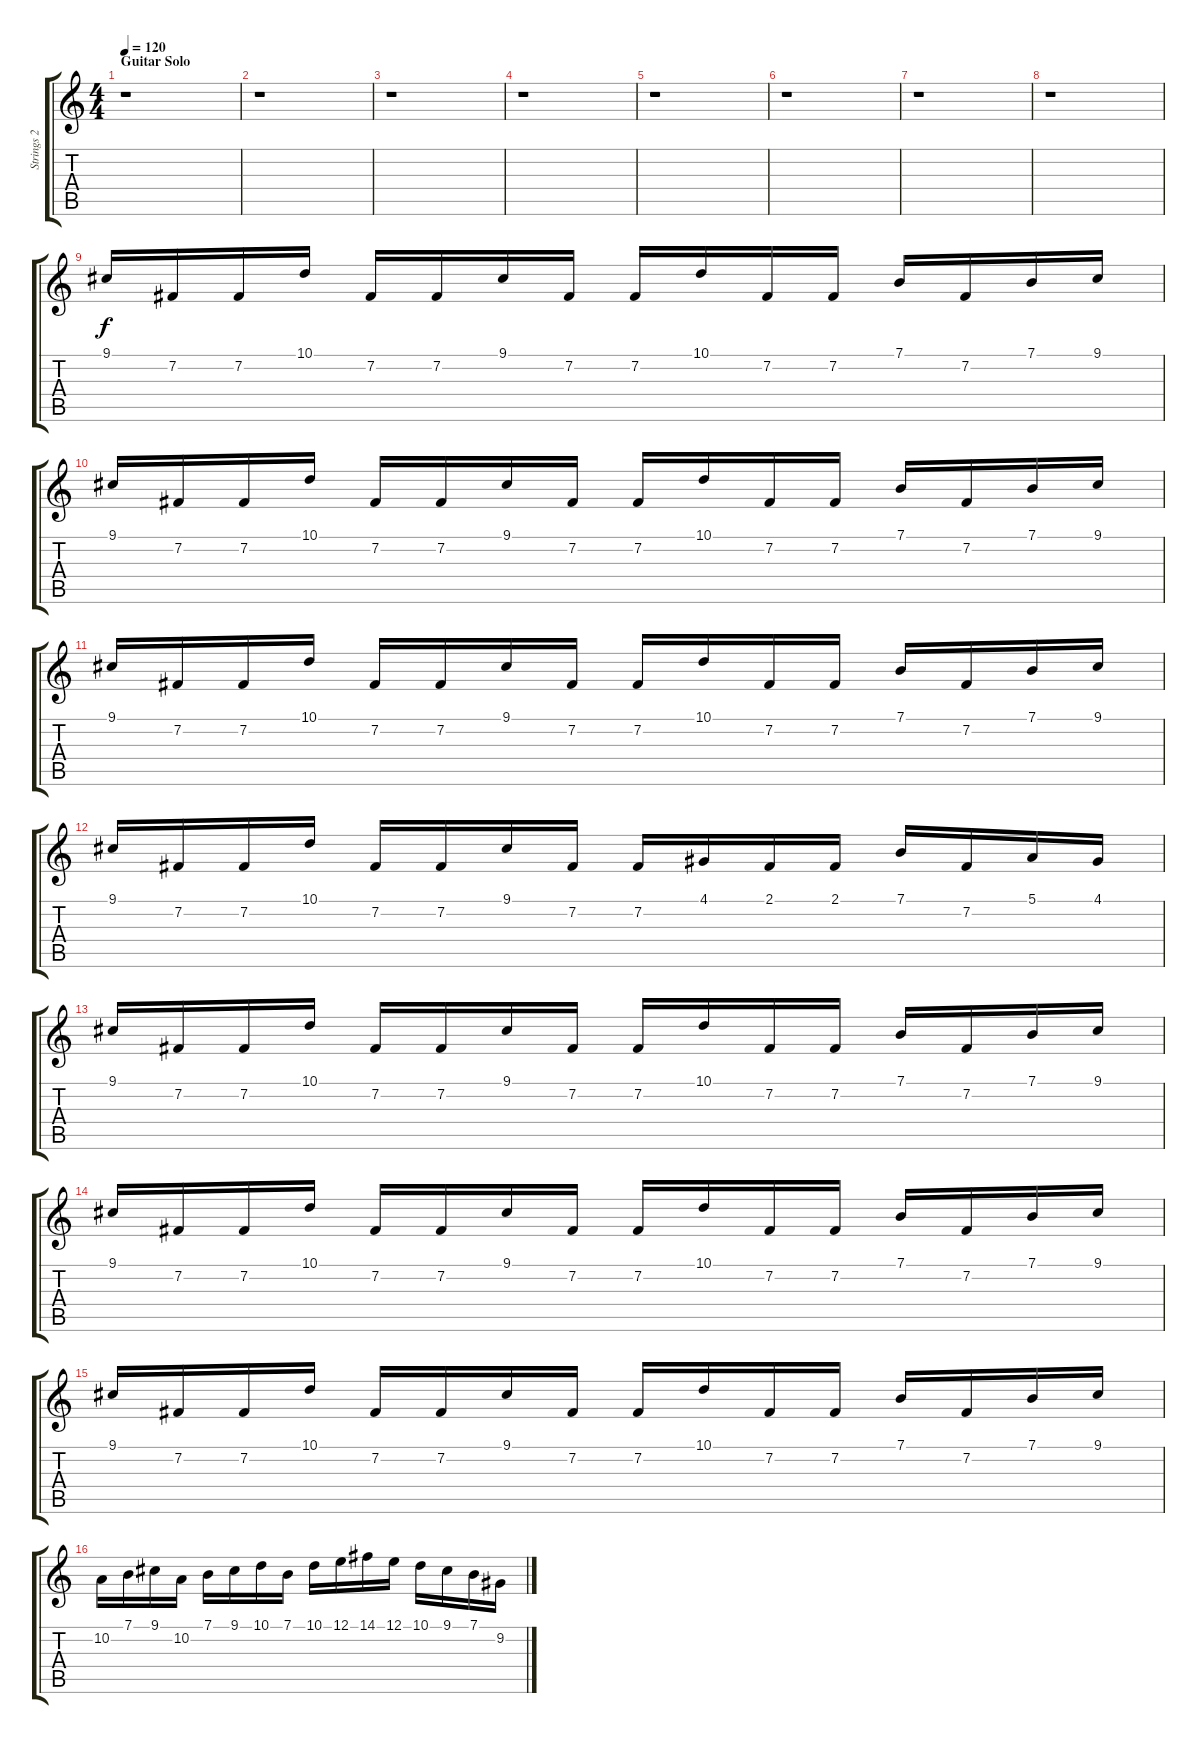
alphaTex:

\track ("Strings 2" "Strings 2") {instrument stringensemble1}
\staff {score tabs}
\tuning (E4 B3 G3 D3 A2 E2) {hide}
\ts (4 4)
\section ("" "Guitar Solo")
\tempo 120
\clef g2
\ks c
r.1{dy f} |
r.1 |
r.1 |
r.1 |
r.1 |
r.1 |
r.1 |
r.1 |
9.1.16 7.2.16 7.2.16 10.1.16 7.2.16 7.2.16 9.1.16 7.2.16 7.2.16 10.1.16 7.2.16 7.2.16 7.1.16 7.2.16 7.1.16 9.1.16 |
9.1.16 7.2.16 7.2.16 10.1.16 7.2.16 7.2.16 9.1.16 7.2.16 7.2.16 10.1.16 7.2.16 7.2.16 7.1.16 7.2.16 7.1.16 9.1.16 |
9.1.16 7.2.16 7.2.16 10.1.16 7.2.16 7.2.16 9.1.16 7.2.16 7.2.16 10.1.16 7.2.16 7.2.16 7.1.16 7.2.16 7.1.16 9.1.16 |
9.1.16 7.2.16 7.2.16 10.1.16 7.2.16 7.2.16 9.1.16 7.2.16 7.2.16 4.1.16 2.1.16 2.1.16 7.1.16 7.2.16 5.1.16 4.1.16 |
9.1.16 7.2.16 7.2.16 10.1.16 7.2.16 7.2.16 9.1.16 7.2.16 7.2.16 10.1.16 7.2.16 7.2.16 7.1.16 7.2.16 7.1.16 9.1.16 |
9.1.16 7.2.16 7.2.16 10.1.16 7.2.16 7.2.16 9.1.16 7.2.16 7.2.16 10.1.16 7.2.16 7.2.16 7.1.16 7.2.16 7.1.16 9.1.16 |
9.1.16 7.2.16 7.2.16 10.1.16 7.2.16 7.2.16 9.1.16 7.2.16 7.2.16 10.1.16 7.2.16 7.2.16 7.1.16 7.2.16 7.1.16 9.1.16 |
10.2.16 7.1.16 9.1.16 10.2.16 7.1.16 9.1.16 10.1.16 7.1.16 10.1.16 12.1.16 14.1.16 12.1.16 10.1.16 9.1.16 7.1.16 9.2.16
